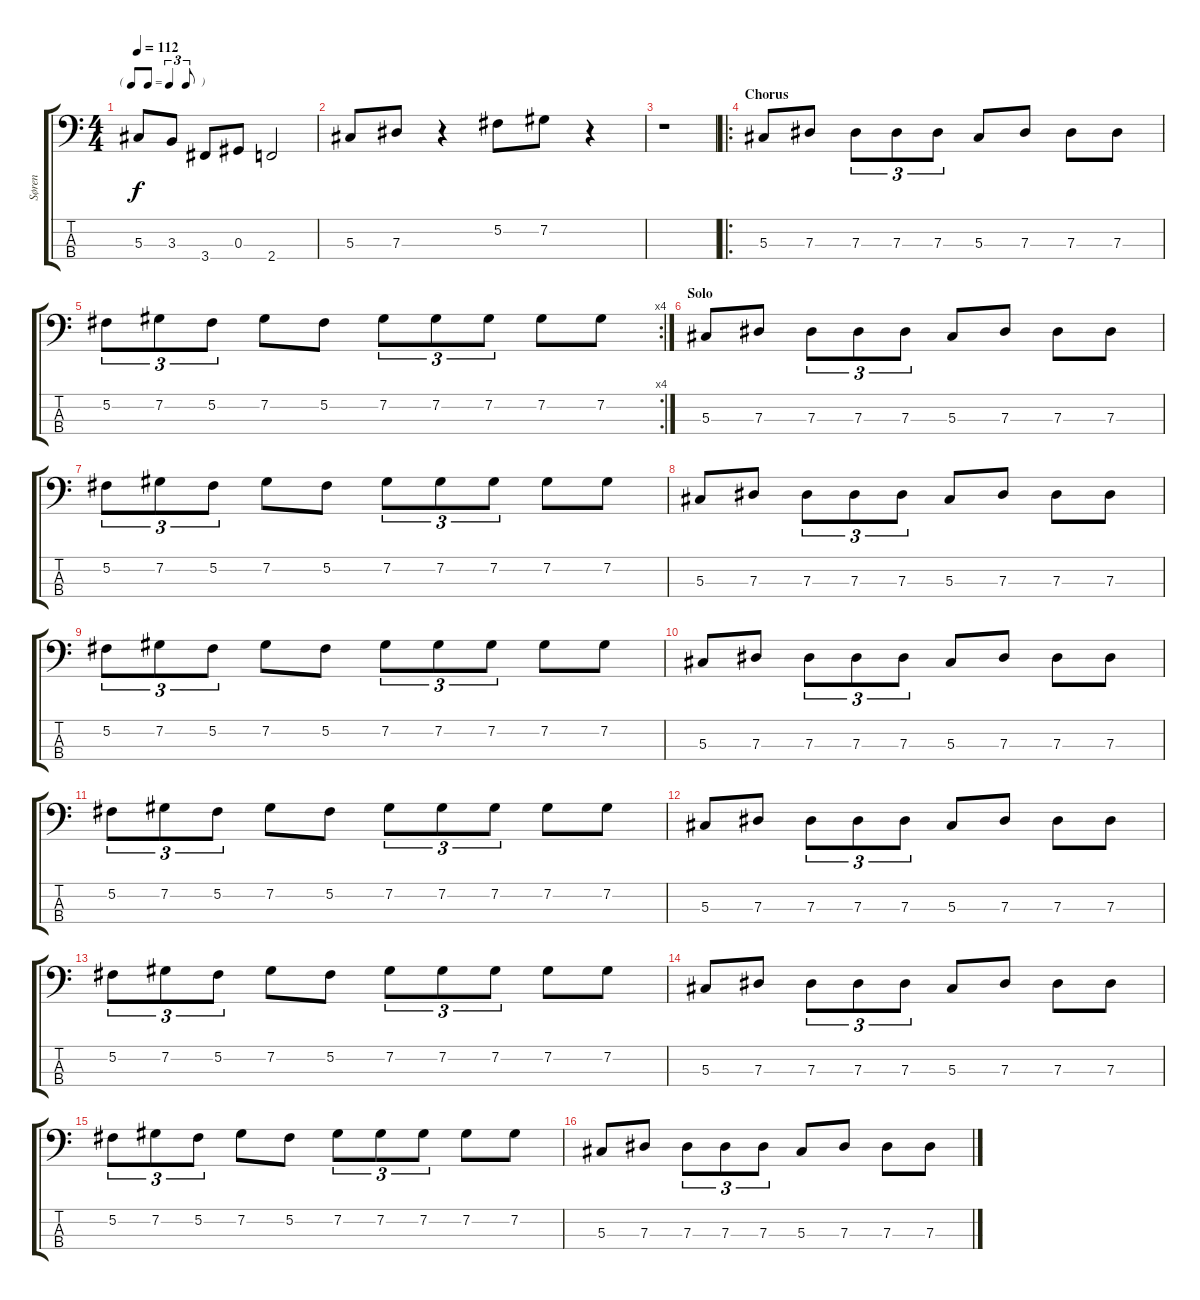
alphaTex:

\track ("Søren" "Søren") {instrument electricbassfinger}
\staff {score tabs}
\tuning (Gb2 Db2 Ab1 Eb1) {hide}
\ts (4 4)
\tf triplet8th
\tempo 112
\clef f4
\ks c
5.3.8{dy f} 3.3.8 3.4.8 0.3.8 2.4.2 |
5.3.8 7.3.8 r.4 5.2.8 7.2.8 r.4 |
r.1 |
\ro
\section ("" "Chorus")
5.3.8 7.3.8 7.3.8{tu (3 2)} 7.3.8{tu (3 2)} 7.3.8{tu (3 2)} 5.3.8 7.3.8 7.3.8 7.3.8 |
\rc 4
5.2.8{tu (3 2)} 7.2.8{tu (3 2)} 5.2.8{tu (3 2)} 7.2.8 5.2.8 7.2.8{tu (3 2)} 7.2.8{tu (3 2)} 7.2.8{tu (3 2)} 7.2.8 7.2.8 |
\section ("" "Solo")
5.3.8 7.3.8 7.3.8{tu (3 2)} 7.3.8{tu (3 2)} 7.3.8{tu (3 2)} 5.3.8 7.3.8 7.3.8 7.3.8 |
5.2.8{tu (3 2)} 7.2.8{tu (3 2)} 5.2.8{tu (3 2)} 7.2.8 5.2.8 7.2.8{tu (3 2)} 7.2.8{tu (3 2)} 7.2.8{tu (3 2)} 7.2.8 7.2.8 |
5.3.8 7.3.8 7.3.8{tu (3 2)} 7.3.8{tu (3 2)} 7.3.8{tu (3 2)} 5.3.8 7.3.8 7.3.8 7.3.8 |
5.2.8{tu (3 2)} 7.2.8{tu (3 2)} 5.2.8{tu (3 2)} 7.2.8 5.2.8 7.2.8{tu (3 2)} 7.2.8{tu (3 2)} 7.2.8{tu (3 2)} 7.2.8 7.2.8 |
5.3.8 7.3.8 7.3.8{tu (3 2)} 7.3.8{tu (3 2)} 7.3.8{tu (3 2)} 5.3.8 7.3.8 7.3.8 7.3.8 |
5.2.8{tu (3 2)} 7.2.8{tu (3 2)} 5.2.8{tu (3 2)} 7.2.8 5.2.8 7.2.8{tu (3 2)} 7.2.8{tu (3 2)} 7.2.8{tu (3 2)} 7.2.8 7.2.8 |
5.3.8 7.3.8 7.3.8{tu (3 2)} 7.3.8{tu (3 2)} 7.3.8{tu (3 2)} 5.3.8 7.3.8 7.3.8 7.3.8 |
5.2.8{tu (3 2)} 7.2.8{tu (3 2)} 5.2.8{tu (3 2)} 7.2.8 5.2.8 7.2.8{tu (3 2)} 7.2.8{tu (3 2)} 7.2.8{tu (3 2)} 7.2.8 7.2.8 |
5.3.8 7.3.8 7.3.8{tu (3 2)} 7.3.8{tu (3 2)} 7.3.8{tu (3 2)} 5.3.8 7.3.8 7.3.8 7.3.8 |
5.2.8{tu (3 2)} 7.2.8{tu (3 2)} 5.2.8{tu (3 2)} 7.2.8 5.2.8 7.2.8{tu (3 2)} 7.2.8{tu (3 2)} 7.2.8{tu (3 2)} 7.2.8 7.2.8 |
5.3.8 7.3.8 7.3.8{tu (3 2)} 7.3.8{tu (3 2)} 7.3.8{tu (3 2)} 5.3.8 7.3.8 7.3.8 7.3.8
